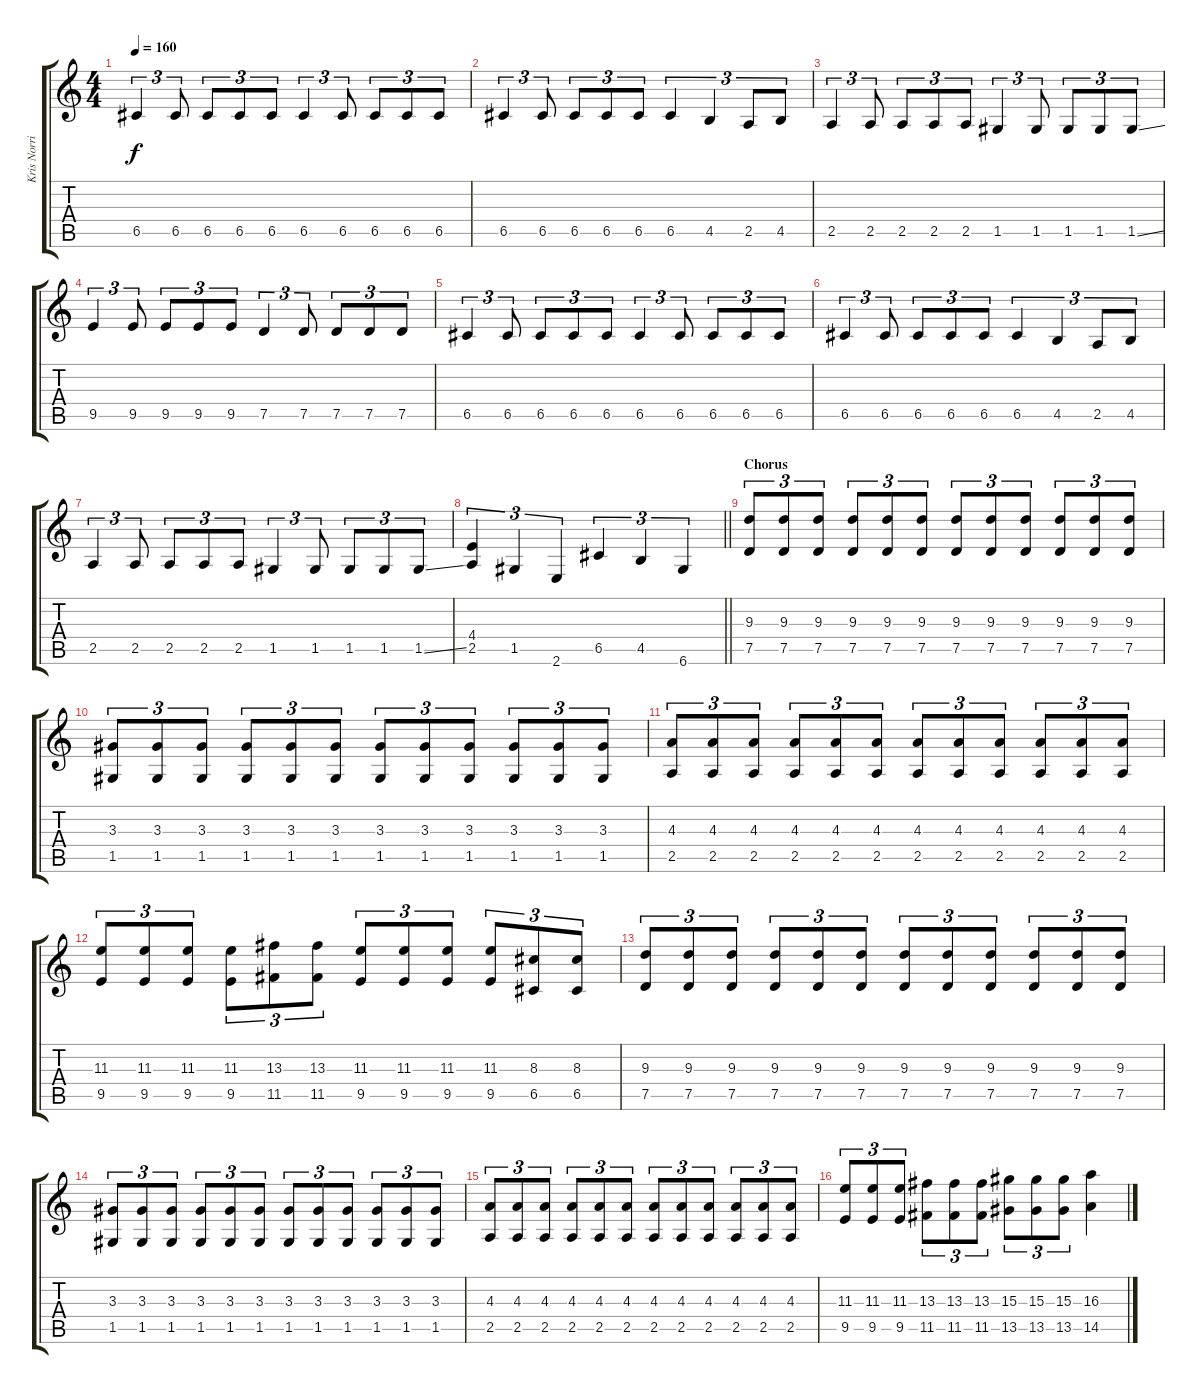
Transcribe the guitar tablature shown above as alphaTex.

\track ("Kris Norris" "Kris Norri") {instrument distortionguitar}
\staff {score tabs}
\tuning (D4 A3 F3 C3 G2 D2) {hide}
\ts (4 4)
\tempo 160
\clef g2
\ks c
6.5.4{tu (3 2) dy f} 6.5.8{tu (3 2)} 6.5.8{tu (3 2)} 6.5.8{tu (3 2)} 6.5.8{tu (3 2)} 6.5.4{tu (3 2)} 6.5.8{tu (3 2)} 6.5.8{tu (3 2)} 6.5.8{tu (3 2)} 6.5.8{tu (3 2)} |
6.5.4{tu (3 2)} 6.5.8{tu (3 2)} 6.5.8{tu (3 2)} 6.5.8{tu (3 2)} 6.5.8{tu (3 2)} 6.5.4{tu (3 2)} 4.5.4{tu (3 2)} 2.5.8{tu (3 2)} 4.5.8{tu (3 2)} |
2.5.4{tu (3 2)} 2.5.8{tu (3 2)} 2.5.8{tu (3 2)} 2.5.8{tu (3 2)} 2.5.8{tu (3 2)} 1.5.4{tu (3 2)} 1.5.8{tu (3 2)} 1.5.8{tu (3 2)} 1.5.8{tu (3 2)} 1.5{ss}.8{tu (3 2)} |
9.5.4{tu (3 2)} 9.5.8{tu (3 2)} 9.5.8{tu (3 2)} 9.5.8{tu (3 2)} 9.5.8{tu (3 2)} 7.5.4{tu (3 2)} 7.5.8{tu (3 2)} 7.5.8{tu (3 2)} 7.5.8{tu (3 2)} 7.5.8{tu (3 2)} |
6.5.4{tu (3 2)} 6.5.8{tu (3 2)} 6.5.8{tu (3 2)} 6.5.8{tu (3 2)} 6.5.8{tu (3 2)} 6.5.4{tu (3 2)} 6.5.8{tu (3 2)} 6.5.8{tu (3 2)} 6.5.8{tu (3 2)} 6.5.8{tu (3 2)} |
6.5.4{tu (3 2)} 6.5.8{tu (3 2)} 6.5.8{tu (3 2)} 6.5.8{tu (3 2)} 6.5.8{tu (3 2)} 6.5.4{tu (3 2)} 4.5.4{tu (3 2)} 2.5.8{tu (3 2)} 4.5.8{tu (3 2)} |
2.5.4{tu (3 2)} 2.5.8{tu (3 2)} 2.5.8{tu (3 2)} 2.5.8{tu (3 2)} 2.5.8{tu (3 2)} 1.5.4{tu (3 2)} 1.5.8{tu (3 2)} 1.5.8{tu (3 2)} 1.5.8{tu (3 2)} 1.5{ss}.8{tu (3 2)} |
\barLineRight lightlight
(4.4 2.5).4{tu (3 2)} 1.5.4{tu (3 2)} 2.6.4{tu (3 2)} 6.5.4{tu (3 2)} 4.5.4{tu (3 2)} 6.6.4{tu (3 2)} |
\section ("" "Chorus")
(9.3 7.5).8{tu (3 2)} (9.3 7.5).8{tu (3 2)} (9.3 7.5).8{tu (3 2)} (9.3 7.5).8{tu (3 2)} (9.3 7.5).8{tu (3 2)} (9.3 7.5).8{tu (3 2)} (9.3 7.5).8{tu (3 2)} (9.3 7.5).8{tu (3 2)} (9.3 7.5).8{tu (3 2)} (9.3 7.5).8{tu (3 2)} (9.3 7.5).8{tu (3 2)} (9.3 7.5).8{tu (3 2)} |
(3.3 1.5).8{tu (3 2)} (3.3 1.5).8{tu (3 2)} (3.3 1.5).8{tu (3 2)} (3.3 1.5).8{tu (3 2)} (3.3 1.5).8{tu (3 2)} (3.3 1.5).8{tu (3 2)} (3.3 1.5).8{tu (3 2)} (3.3 1.5).8{tu (3 2)} (3.3 1.5).8{tu (3 2)} (3.3 1.5).8{tu (3 2)} (3.3 1.5).8{tu (3 2)} (3.3 1.5).8{tu (3 2)} |
(4.3 2.5).8{tu (3 2)} (4.3 2.5).8{tu (3 2)} (4.3 2.5).8{tu (3 2)} (4.3 2.5).8{tu (3 2)} (4.3 2.5).8{tu (3 2)} (4.3 2.5).8{tu (3 2)} (4.3 2.5).8{tu (3 2)} (4.3 2.5).8{tu (3 2)} (4.3 2.5).8{tu (3 2)} (4.3 2.5).8{tu (3 2)} (4.3 2.5).8{tu (3 2)} (4.3 2.5).8{tu (3 2)} |
(11.3 9.5).8{tu (3 2)} (11.3 9.5).8{tu (3 2)} (11.3 9.5).8{tu (3 2)} (11.3 9.5).8{tu (3 2)} (13.3 11.5).8{tu (3 2)} (13.3 11.5).8{tu (3 2)} (11.3 9.5).8{tu (3 2)} (11.3 9.5).8{tu (3 2)} (11.3 9.5).8{tu (3 2)} (11.3 9.5).8{tu (3 2)} (8.3 6.5).8{tu (3 2)} (8.3 6.5).8{tu (3 2)} |
(9.3 7.5).8{tu (3 2)} (9.3 7.5).8{tu (3 2)} (9.3 7.5).8{tu (3 2)} (9.3 7.5).8{tu (3 2)} (9.3 7.5).8{tu (3 2)} (9.3 7.5).8{tu (3 2)} (9.3 7.5).8{tu (3 2)} (9.3 7.5).8{tu (3 2)} (9.3 7.5).8{tu (3 2)} (9.3 7.5).8{tu (3 2)} (9.3 7.5).8{tu (3 2)} (9.3 7.5).8{tu (3 2)} |
(3.3 1.5).8{tu (3 2)} (3.3 1.5).8{tu (3 2)} (3.3 1.5).8{tu (3 2)} (3.3 1.5).8{tu (3 2)} (3.3 1.5).8{tu (3 2)} (3.3 1.5).8{tu (3 2)} (3.3 1.5).8{tu (3 2)} (3.3 1.5).8{tu (3 2)} (3.3 1.5).8{tu (3 2)} (3.3 1.5).8{tu (3 2)} (3.3 1.5).8{tu (3 2)} (3.3 1.5).8{tu (3 2)} |
(4.3 2.5).8{tu (3 2)} (4.3 2.5).8{tu (3 2)} (4.3 2.5).8{tu (3 2)} (4.3 2.5).8{tu (3 2)} (4.3 2.5).8{tu (3 2)} (4.3 2.5).8{tu (3 2)} (4.3 2.5).8{tu (3 2)} (4.3 2.5).8{tu (3 2)} (4.3 2.5).8{tu (3 2)} (4.3 2.5).8{tu (3 2)} (4.3 2.5).8{tu (3 2)} (4.3 2.5).8{tu (3 2)} |
(11.3 9.5).8{tu (3 2)} (11.3 9.5).8{tu (3 2)} (11.3 9.5).8{tu (3 2)} (13.3 11.5).8{tu (3 2)} (13.3 11.5).8{tu (3 2)} (13.3 11.5).8{tu (3 2)} (15.3 13.5).8{tu (3 2)} (15.3 13.5).8{tu (3 2)} (15.3 13.5).8{tu (3 2)} (16.3 14.5).4
